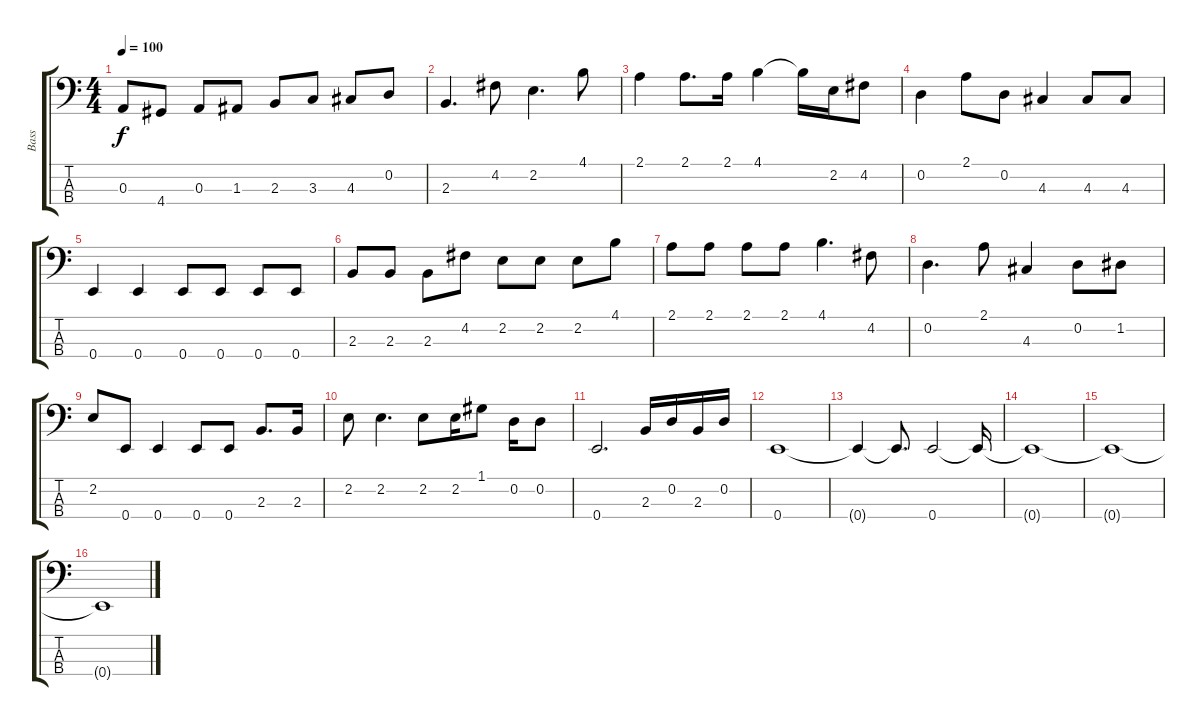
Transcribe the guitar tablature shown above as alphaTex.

\track ("Bass" "Bass") {instrument electricbassfinger}
\staff {score tabs}
\tuning (G2 D2 A1 E1) {hide}
\ts (4 4)
\tempo 100
\clef f4
\ks c
0.3.8{dy f} 4.4.8 0.3.8 1.3.8 2.3.8 3.3.8 4.3.8 0.2.8 |
2.3.4{d} 4.2.8 2.2.4{d} 4.1.8 |
2.1.4 2.1.8{d} 2.1.16 4.1.4 4.1{t}.16 2.2.16 4.2.8 |
0.2.4 2.1.8 0.2.8 4.3.4 4.3.8 4.3.8 |
0.4.4 0.4.4 0.4.8 0.4.8 0.4.8 0.4.8 |
2.3.8 2.3.8 2.3.8 4.2.8 2.2.8 2.2.8 2.2.8 4.1.8 |
2.1.8 2.1.8 2.1.8 2.1.8 4.1.4{d} 4.2.8 |
0.2.4{d} 2.1.8 4.3.4 0.2.8 1.2.8 |
2.2.8 0.4.8 0.4.4 0.4.8 0.4.8 2.3.8{d} 2.3.16 |
2.2.8 2.2.4{d} 2.2.8 2.2.16 1.1.8 0.2.16 0.2.8 |
0.4.2{d} 2.3.16 0.2.16 2.3.16 0.2.16 |
0.4.1 |
0.4{t}.4 0.4{t}.8{d} 0.4.2 0.4{t}.16 |
0.4{t}.1 |
0.4{t}.1 |
0.4{t}.1
